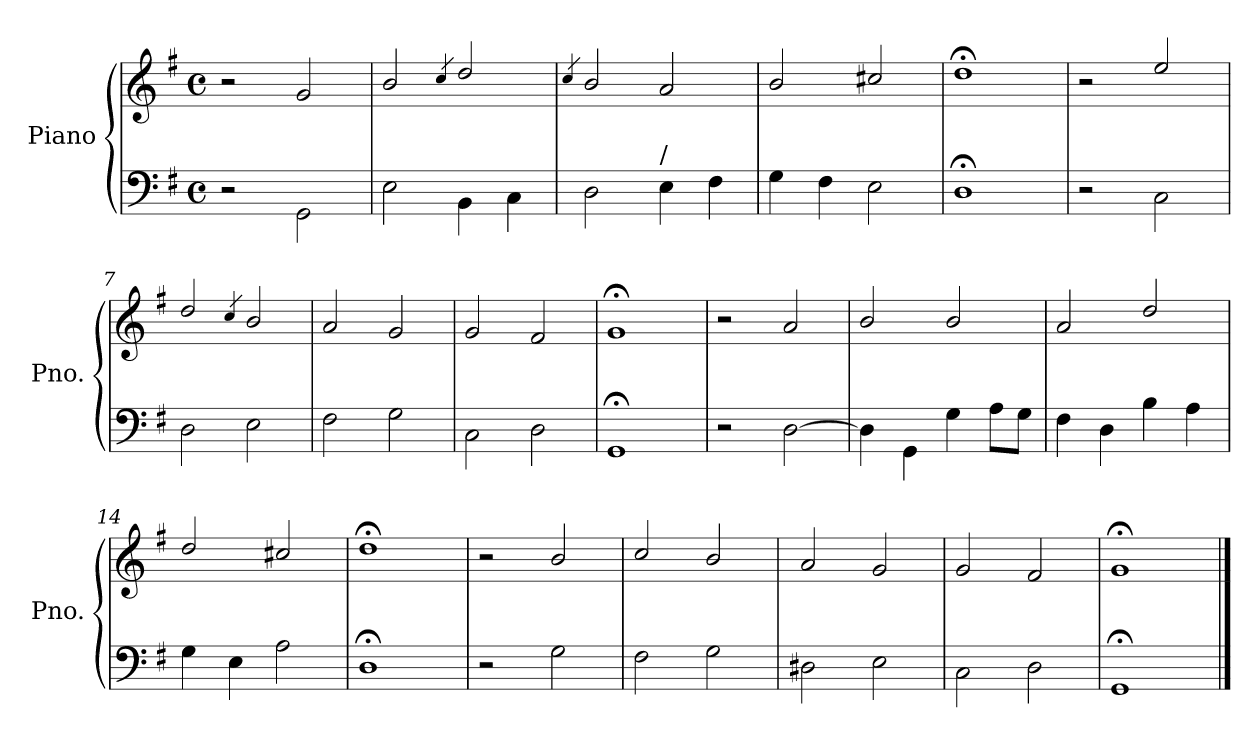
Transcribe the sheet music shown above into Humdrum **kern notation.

**kern	**kern
*part1	*part1
*staff2	*staff1
*I"Piano	*
*I'Pno.	*
*clefF4	*clefG2
*k[f#]	*k[f#]
*G:	*G:
*M4/4	*M4/4
*met(c)	*met(c)
=1	=1
2r	2r
2GG\	2g/
=2	=2
2E\	2b/
.	4qcc/
4BB\	2dd/
4C\	.
=3	=3
.	4qcc/
2D\	2b/
!LO:TX:a:t=/	!
4E\	2a/
4F#\	.
=4	=4
4G\	2b/
4F#\	.
2E\	2cc#X/
=5	=5
1D;	1dd;<
=6	=6
2r	2r
2C\	2ee/
=7	=7
2D\	2dd/
.	4qcc/
2E\	2b/
=8	=8
2F#\	2a/
2G\	2g/
=9	=9
2C\	2g/
2D\	2f#/
=10	=10
1GG;	1g;<
!!LO:LB:g=z
=11	=11
2r	2r
[<2D\	2a/
=12	=12
4D\]	2b/
4GG\	.
4G\	2b/
8A\L	.
8G\J	.
=13	=13
4F#\	2a/
4D\	.
4B\	2dd/
4A\	.
=14	=14
4G\	2dd/
4E\	.
2A\	2cc#X/
=15	=15
1D;	1dd;<
=16	=16
2r	2r
2G\	2b/
=17	=17
2F#\	2cc/
2G\	2b/
=18	=18
2D#X\	2a/
2E\	2g/
=19	=19
2C\	2g/
2D\	2f#/
=20	=20
1GG;	1g;<
==	==
*-	*-
